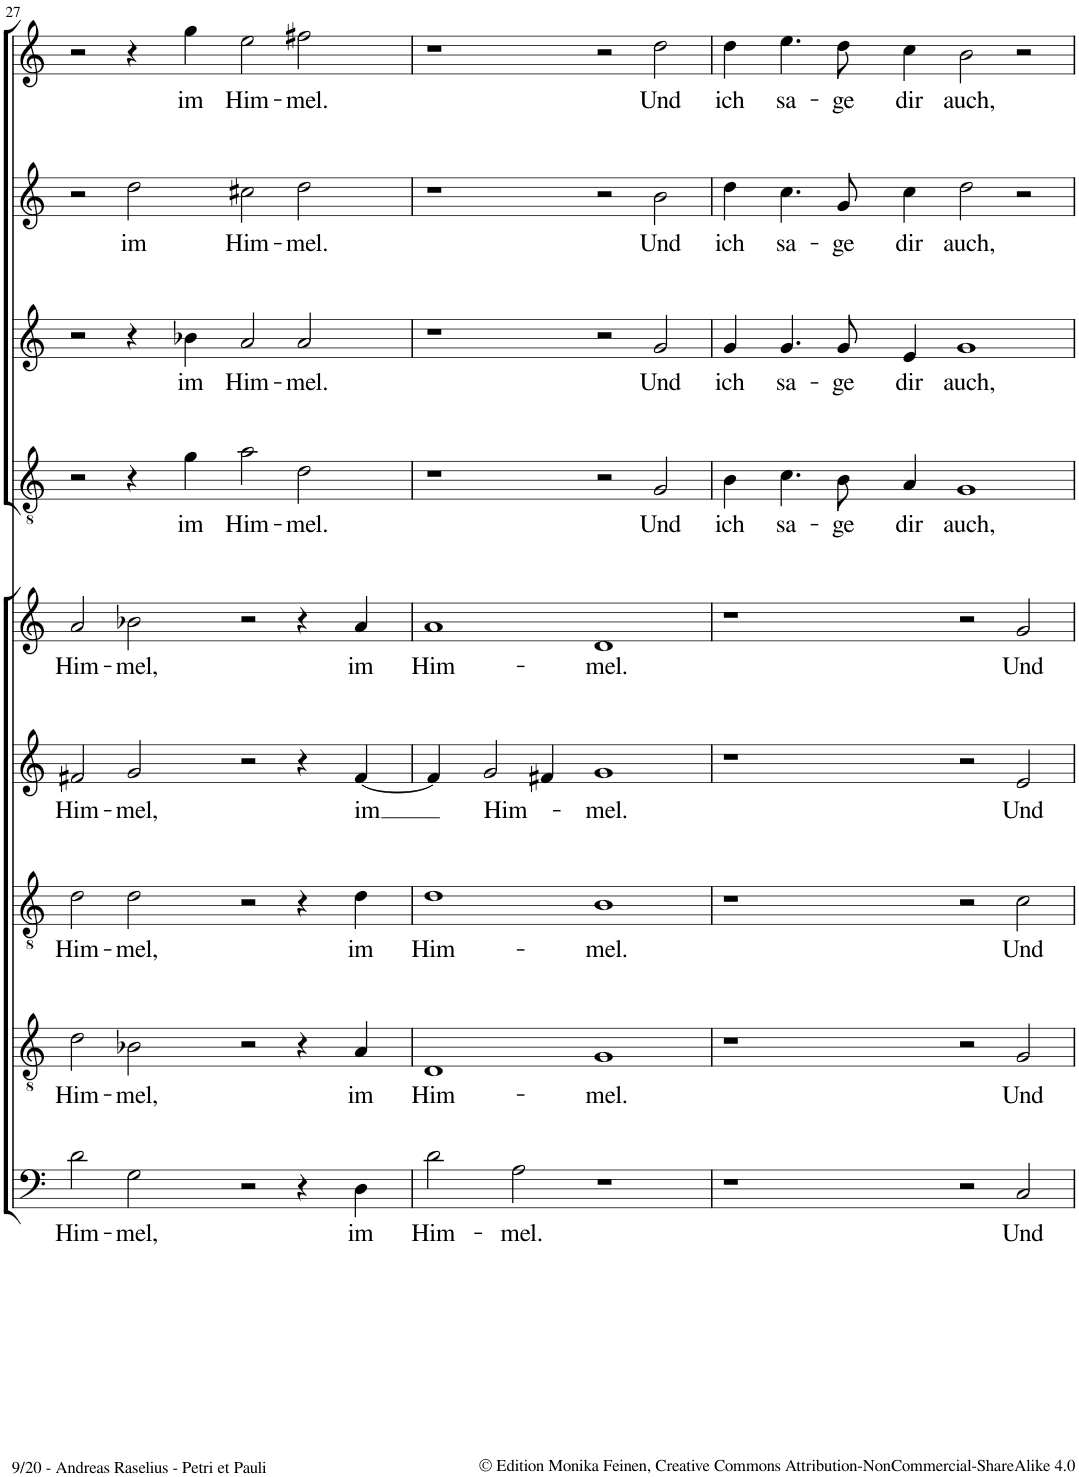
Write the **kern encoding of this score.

**kern	**text	**kern	**text	**kern	**text	**kern	**text	**kern	**text	**kern	**text	**kern	**text	**kern	**text	**kern	**text
*part9	*part9	*part8	*part8	*part7	*part7	*part6	*part6	*part5	*part5	*part4	*part4	*part3	*part3	*part2	*part2	*part1	*part1
*staff9	*staff9	*staff8	*staff8	*staff7	*staff7	*staff6	*staff6	*staff5	*staff5	*staff4	*staff4	*staff3	*staff3	*staff2	*staff2	*staff1	*staff1
*I"Bass	*	*I"Tenor	*	*I"Tenor	*	*I"Quintus	*	*I"Altus	*	*I"Tenor	*	*I"Cantus 3	*	*I"Cantus 2	*	*I"Cantus 1	*
!!LO:PB:g=z
*clefF4	*	*clefGv2	*	*clefGv2	*	*clefG2	*	*clefG2	*	*clefGv2	*	*clefG2	*	*clefG2	*	*clefG2	*
*k[]	*	*k[]	*	*k[]	*	*k[]	*	*k[]	*	*k[]	*	*k[]	*	*k[]	*	*k[]	*
*M4/2	*	*M4/2	*	*M4/2	*	*M4/2	*	*M4/2	*	*M4/2	*	*M4/2	*	*M4/2	*	*M4/2	*
*met(c|)	*	*met(c|)	*	*met(c|)	*	*met(c|)	*	*met(c|)	*	*met(c|)	*	*met(c|)	*	*met(c|)	*	*met(c|)	*
=27	=27	=27	=27	=27	=27	=27	=27	=27	=27	=27	=27	=27	=27	=27	=27	=27	=27
!	!LO:LY:b	!	!LO:LY:b	!	!LO:LY:b	!	!LO:LY:b	!	!LO:LY:b	!	!	!	!	!	!	!	!
2d\	Him-	2d\	Him-	2d\	Him-	2f#X/	Him-	2a/	Him-	2r	.	2r	.	2r	.	2r	.
!	!LO:LY:b	!	!LO:LY:b	!	!LO:LY:b	!	!LO:LY:b	!	!LO:LY:b	!	!	!	!	!	!LO:LY:b	!	!
2G\	-mel,	2B-X\	-mel,	2d\	-mel,	2g/	-mel,	2b-X\	-mel,	4r	.	4r	.	2dd\	im	4r	.
!	!	!	!	!	!	!	!	!	!	!	!LO:LY:b	!	!LO:LY:b	!	!	!	!LO:LY:b
.	.	.	.	.	.	.	.	.	.	4g\	im	4b-X\	im	.	.	4gg\	im
!	!	!	!	!	!	!	!	!	!	!	!LO:LY:b	!	!LO:LY:b	!	!LO:LY:b	!	!LO:LY:b
2r	.	2r	.	2r	.	2r	.	2r	.	2a\	Him-	2a/	Him-	2cc#X\	Him-	2ee\	Him-
!	!	!	!	!	!	!	!	!	!	!	!LO:LY:b	!	!LO:LY:b	!	!LO:LY:b	!	!LO:LY:b
4r	.	4r	.	4r	.	4r	.	4r	.	2d\	-mel.	2a/	-mel.	2dd\	-mel.	2ff#X\	-mel.
!	!LO:LY:b	!	!LO:LY:b	!	!LO:LY:b	!	!LO:LY:b	!	!LO:LY:b	!	!	!	!	!	!	!	!
4D\	im	4A/	im	4d\	im	[4f#/	im	4a/	im	.	.	.	.	.	.	.	.
=28	=28	=28	=28	=28	=28	=28	=28	=28	=28	=28	=28	=28	=28	=28	=28	=28	=28
!	!LO:LY:b	!	!LO:LY:b	!	!LO:LY:b	!	!	!	!LO:LY:b	!	!	!	!	!	!	!	!
2d\	Him-	1D	Him-	1d	Him-	4f#/]	.	1a	Him-	1r	.	1r	.	1r	.	1r	.
!	!	!	!	!	!	!	!LO:LY:b	!	!	!	!	!	!	!	!	!	!
.	.	.	.	.	.	2g/	Him-	.	.	.	.	.	.	.	.	.	.
!	!LO:LY:b	!	!	!	!	!	!	!	!	!	!	!	!	!	!	!	!
2A\	-mel.	.	.	.	.	.	.	.	.	.	.	.	.	.	.	.	.
.	.	.	.	.	.	4f#X/	.	.	.	.	.	.	.	.	.	.	.
!	!	!	!LO:LY:b	!	!LO:LY:b	!	!LO:LY:b	!	!LO:LY:b	!	!	!	!	!	!	!	!
1r	.	1G	-mel.	1B	-mel.	1g	-mel.	1d	-mel.	2r	.	2r	.	2r	.	2r	.
!	!	!	!	!	!	!	!	!	!	!	!LO:LY:b	!	!LO:LY:b	!	!LO:LY:b	!	!LO:LY:b
.	.	.	.	.	.	.	.	.	.	2G/	Und	2g/	Und	2b\	Und	2dd\	Und
=29	=29	=29	=29	=29	=29	=29	=29	=29	=29	=29	=29	=29	=29	=29	=29	=29	=29
!	!	!	!	!	!	!	!	!	!	!	!LO:LY:b	!	!LO:LY:b	!	!LO:LY:b	!	!LO:LY:b
1r	.	1r	.	1r	.	1r	.	1r	.	4B\	ich	4g/	ich	4dd\	ich	4dd\	ich
!	!	!	!	!	!	!	!	!	!	!	!LO:LY:b	!	!LO:LY:b	!	!LO:LY:b	!	!LO:LY:b
.	.	.	.	.	.	.	.	.	.	4.c\	sa-	4.g/	sa-	4.cc\	sa-	4.ee\	sa-
!	!	!	!	!	!	!	!	!	!	!	!LO:LY:b	!	!LO:LY:b	!	!LO:LY:b	!	!LO:LY:b
.	.	.	.	.	.	.	.	.	.	8B\	-ge	8g/	-ge	8g/	-ge	8dd\	-ge
!	!	!	!	!	!	!	!	!	!	!	!LO:LY:b	!	!LO:LY:b	!	!LO:LY:b	!	!LO:LY:b
.	.	.	.	.	.	.	.	.	.	4A/	dir	4e/	dir	4cc\	dir	4cc\	dir
!	!	!	!	!	!	!	!	!	!	!	!LO:LY:b	!	!LO:LY:b	!	!LO:LY:b	!	!LO:LY:b
2r	.	2r	.	2r	.	2r	.	2r	.	1G	auch,	1g	auch,	2dd\	auch,	2b\	auch,
!	!LO:LY:b	!	!LO:LY:b	!	!LO:LY:b	!	!LO:LY:b	!	!LO:LY:b	!	!	!	!	!	!	!	!
2C/	Und	2G/	Und	2c\	Und	2e/	Und	2g/	Und	.	.	.	.	2r	.	2r	.
=	=	=	=	=	=	=	=	=	=	=	=	=	=	=	=	=	=
*-	*-	*-	*-	*-	*-	*-	*-	*-	*-	*-	*-	*-	*-	*-	*-	*-	*-
